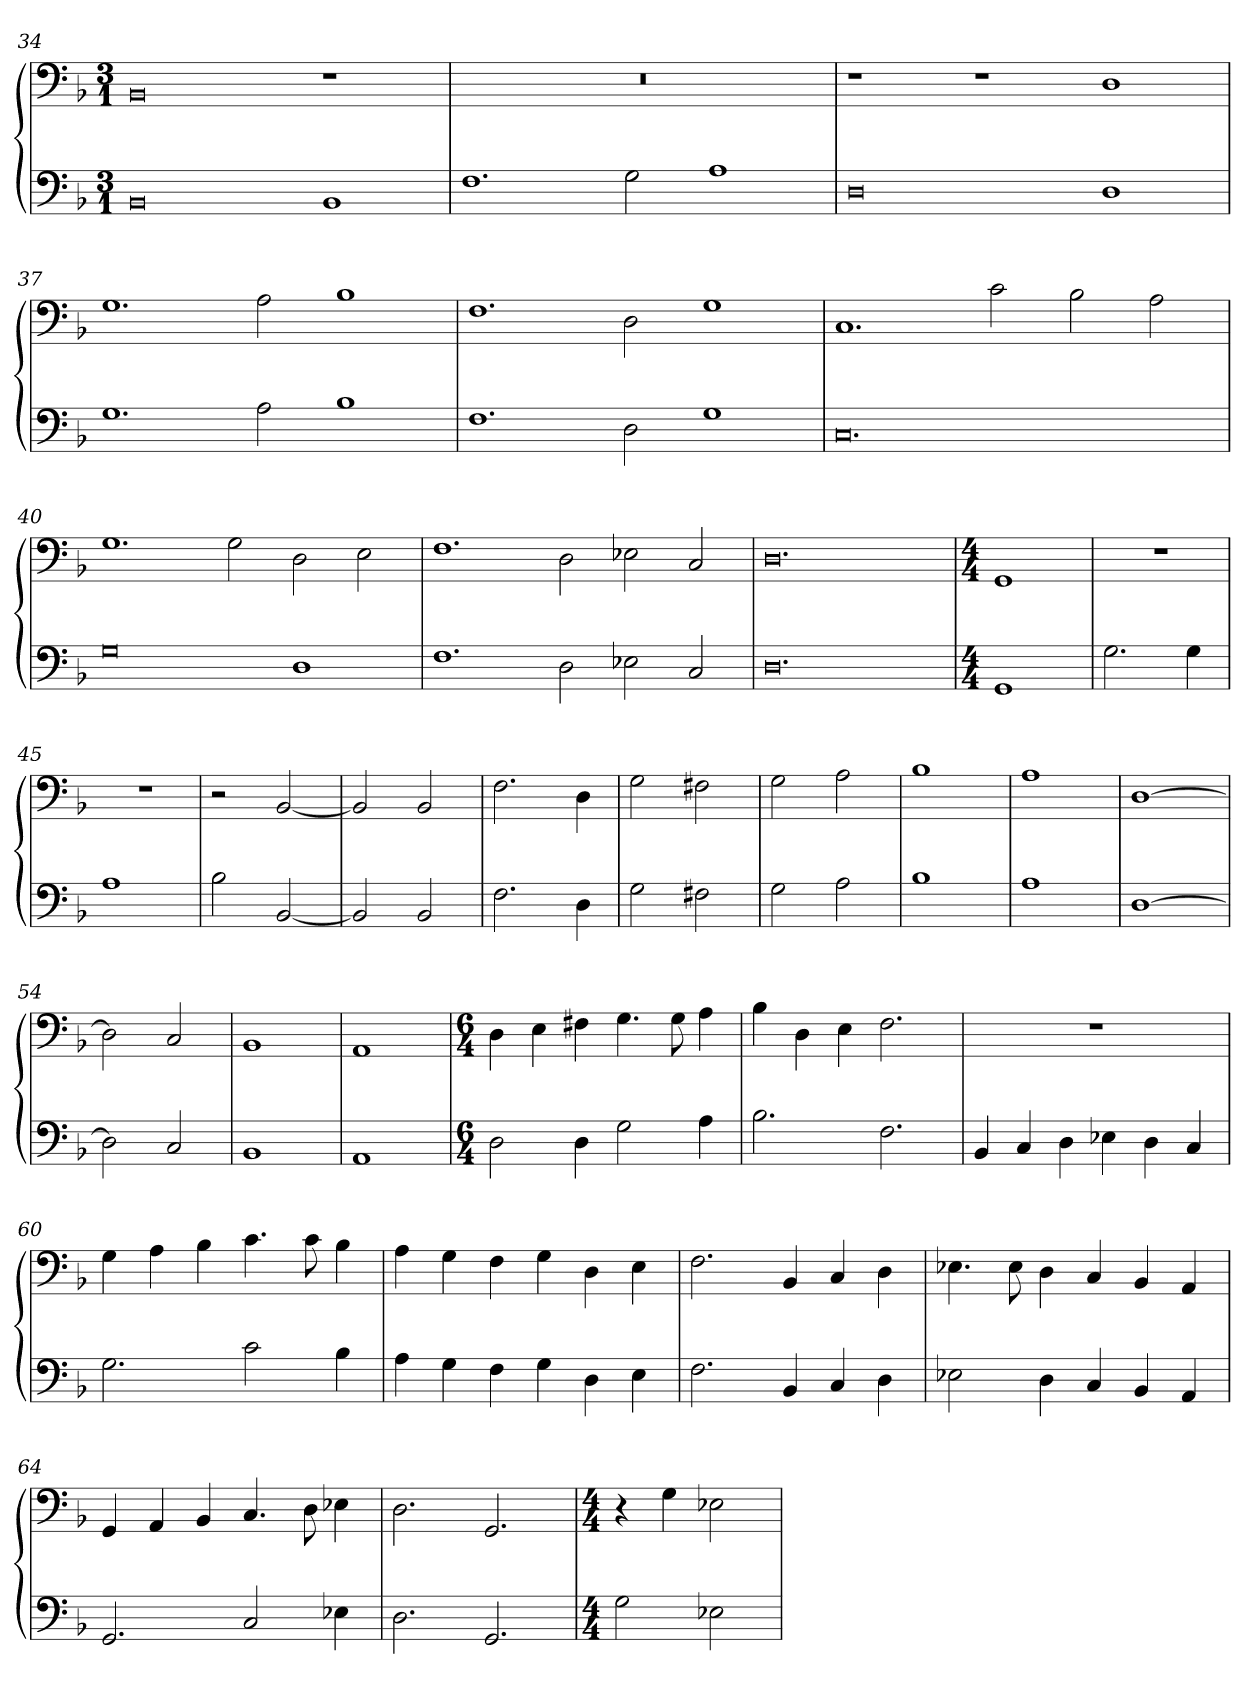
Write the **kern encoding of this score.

**kern	**kern
*part1	*part1
*staff2	*staff1
*clefF4	*clefF4
*k[b-]	*k[b-]
*M3/1	*M3/1
=34	=34
0BB-	0BB-
1BB-	1r
=35	=35
1.F	0.r
2G\	.
1A	.
=36	=36
0D	1r
.	1r
1D	1D
=37	=37
1.G	1.G
2A\	2A\
1B-	1B-
=38	=38
1.F	1.F
2D\	2D\
1G	1G
=39	=39
0.C	1.C
.	2c\
.	2B-\
.	2A\
=40	=40
0G	1.G
.	2G\
1D	2D\
.	2E\
=41	=41
1.F	1.F
2D\	2D\
2E-X\	2E-X\
2C/	2C/
=42	=42
0.D	0.D
=43	=43
*M4/4	*M4/4
1GG	1GG
=44	=44
2.G\	1r
4G\	.
=45	=45
1A	1r
=46	=46
2B-\	2r
[2BB-/	[2BB-/
=47	=47
2BB-/]	2BB-/]
2BB-/	2BB-/
=48	=48
2.F\	2.F\
4D\	4D\
=49	=49
2G\	2G\
2F#X\	2F#X\
=50	=50
2G\	2G\
2A\	2A\
=51	=51
1B-	1B-
=52	=52
1A	1A
=53	=53
[1D	[1D
=54	=54
2D\]	2D\]
2C/	2C/
=55	=55
1BB-	1BB-
=56	=56
1AA	1AA
=57	=57
*M6/4	*M6/4
2D\	4D\
.	4E\
4D\	4F#X\
2G\	4.G\
.	8G\
4A\	4A\
=58	=58
2.B-\	4B-\
.	4D\
.	4E\
2.F\	2.F\
=59	=59
4BB-/	1.r
4C/	.
4D\	.
4E-X\	.
4D\	.
4C/	.
=60	=60
2.G\	4G\
.	4A\
.	4B-\
2c\	4.c\
.	8c\
4B-\	4B-\
=61	=61
4A\	4A\
4G\	4G\
4F\	4F\
4G\	4G\
4D\	4D\
4E\	4E\
=62	=62
2.F\	2.F\
4BB-/	4BB-/
4C/	4C/
4D\	4D\
=63	=63
2E-X\	4.E-X\
.	8E-\
4D\	4D\
4C/	4C/
4BB-/	4BB-/
4AA/	4AA/
=64	=64
2.GG/	4GG/
.	4AA/
.	4BB-/
2C/	4.C/
.	8D\
4E-X\	4E-X\
=65	=65
2.D\	2.D\
2.GG/	2.GG/
=66	=66
*M4/4	*M4/4
2G\	4r
.	4G\
2E-X\	2E-X\
=	=
*-	*-
